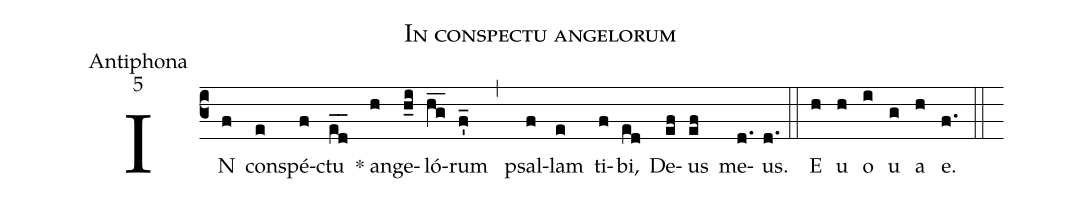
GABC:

name:In conspectu angelorum;
office-part:Antiphona;
mode:5;
%%
(c3)IN(f) con(e)spé(f)ctu(ed__) * an(h)ge(h_i)ló(hg__)rum (f_') (,) psal(f)lam(e) ti(f)bi,(ed) De(ef)us(ef) me(d.)us. (d.) (::)

E(h) u(h) o(i) u(g) a(h) e.(f.::)
